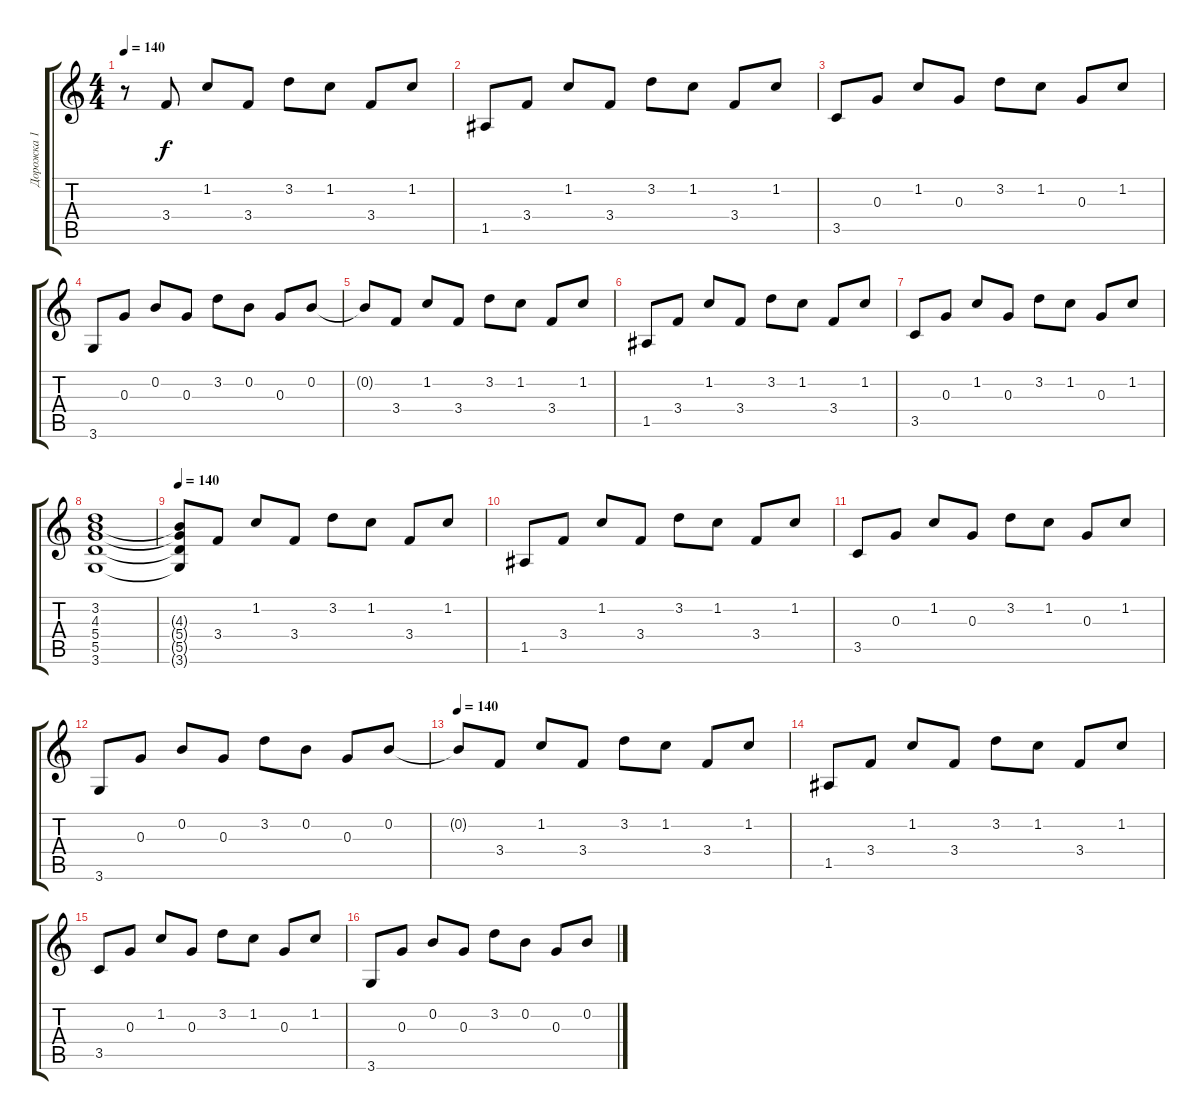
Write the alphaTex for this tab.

\track ("Дорожка 1" "Дорожка 1") {instrument acousticguitarsteel}
\staff {score tabs}
\tuning (E4 B3 G3 D3 A2 E2) {hide}
\ts (4 4)
\tempo 140
\clef g2
\ks c
r.8{dy f} 3.4.8 1.2.8 3.4.8 3.2.8 1.2.8 3.4.8 1.2.8 |
1.5.8 3.4.8 1.2.8 3.4.8 3.2.8 1.2.8 3.4.8 1.2.8 |
3.5.8 0.3.8 1.2.8 0.3.8 3.2.8 1.2.8 0.3.8 1.2.8 |
3.6.8 0.3.8 0.2.8 0.3.8 3.2.8 0.2.8 0.3.8 0.2.8 |
0.2{t}.8 3.4.8 1.2.8 3.4.8 3.2.8 1.2.8 3.4.8 1.2.8 |
1.5.8 3.4.8 1.2.8 3.4.8 3.2.8 1.2.8 3.4.8 1.2.8 |
3.5.8 0.3.8 1.2.8 0.3.8 3.2.8 1.2.8 0.3.8 1.2.8 |
(3.2 4.3 5.4 5.5 3.6).1 |
\tempo 140
(4.3{t} 5.4{t} 5.5{t} 3.6{t}).8 3.4.8 1.2.8 3.4.8 3.2.8 1.2.8 3.4.8 1.2.8 |
1.5.8 3.4.8 1.2.8 3.4.8 3.2.8 1.2.8 3.4.8 1.2.8 |
3.5.8 0.3.8 1.2.8 0.3.8 3.2.8 1.2.8 0.3.8 1.2.8 |
3.6.8 0.3.8 0.2.8 0.3.8 3.2.8 0.2.8 0.3.8 0.2.8 |
\tempo 140
0.2{t}.8 3.4.8 1.2.8 3.4.8 3.2.8 1.2.8 3.4.8 1.2.8 |
1.5.8 3.4.8 1.2.8 3.4.8 3.2.8 1.2.8 3.4.8 1.2.8 |
3.5.8 0.3.8 1.2.8 0.3.8 3.2.8 1.2.8 0.3.8 1.2.8 |
3.6.8 0.3.8 0.2.8 0.3.8 3.2.8 0.2.8 0.3.8 0.2.8
